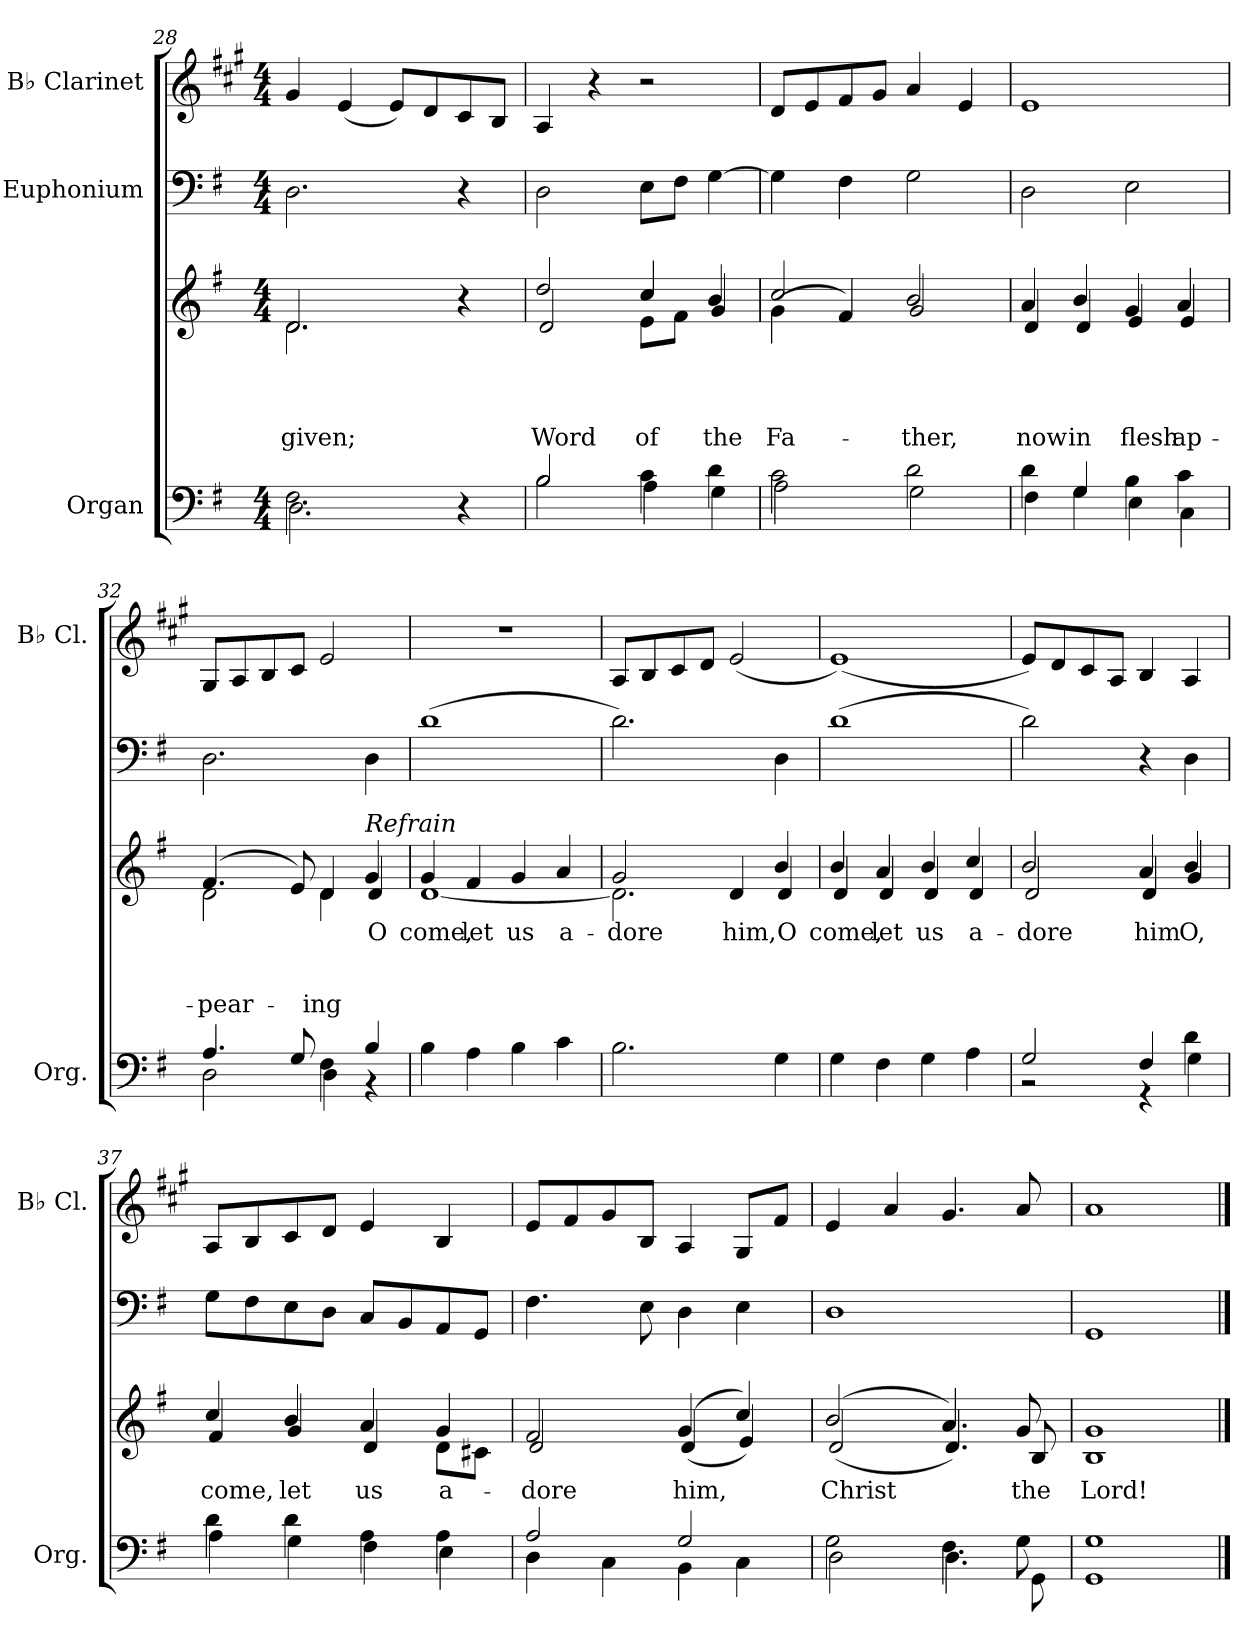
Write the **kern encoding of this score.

**kern	**kern	**text	**text	**text	**text	**kern	**kern
*part3	*part3	*part3	*part3	*part3	*part3	*part2	*part1
*staff4	*staff3	*staff3	*staff3	*staff3	*staff3	*staff2	*staff1
*I"Organ	*	*	*	*	*	*I"Euphonium	*I"B♭ Clarinet
*I'Org.	*	*	*	*	*	*	*I'B♭ Cl.
*clefF4	*clefG2	*	*	*	*	*clefF4	*clefG2
*	*	*	*	*	*	*	*ITrd1c2
*k[f#]	*k[f#]	*	*	*	*	*k[f#]	*k[f#]
*M4/4	*M4/4	*	*	*	*	*M4/4	*M4/4
=28	=28	=28	=28	=28	=28	=28	=28
*^	*	*	*	*	*	*	*
!	!	!	!	!	!	!LO:LY:b	!	!
*	*	*^	*	*	*	*	*	*
2.F#\	2.D\	2.d/	2.d\	.	.	.	given;	2.D\	4f#/
.	.	.	.	.	.	.	.	.	(<4d/
.	.	.	.	.	.	.	.	.	8d/L)
.	.	.	.	.	.	.	.	.	8c/
4r	4ryy	4r	4ryy	.	.	.	.	4r	8B/
.	.	.	.	.	.	.	.	.	8A/J
=29	=29	=29	=29	=29	=29	=29	=29	=29	=29
!	!	!	!	!	!	!	!LO:LY:b	!	!
2B/	2B\	2dd/	2d/	.	.	.	Word	2D\	4G/
.	.	.	.	.	.	.	.	.	4r
!	!	!	!	!	!	!	!LO:LY:b	!	!
4c\	4A\	4cc/	8e\L	.	.	.	of	8E\L	2r
.	.	.	8f#\J	.	.	.	.	8F#\J	.
!	!	!	!	!	!	!	!LO:LY:b	!	!
4d\	4G\	4b/	4g/	.	.	.	the	[4G\	.
!!LO:PB:g=z
=30	=30	=30	=30	=30	=30	=30	=30	=30	=30
!	!	!	!	!	!	!	!LO:LY:b	!	!
2c\	2A\	2cc/	(>4g\	.	.	.	Fa-	4G\]	8c/L
.	.	.	.	.	.	.	.	.	8d/
.	.	.	4f#/)	.	.	.	.	4F#\	8e/
.	.	.	.	.	.	.	.	.	8f#/J
!	!	!	!	!	!	!	!LO:LY:b	!	!
2d\	2G\	2b/	2g/	.	.	.	-ther,	2G\	4g/
.	.	.	.	.	.	.	.	.	4d/
=31	=31	=31	=31	=31	=31	=31	=31	=31	=31
!	!	!	!	!	!	!	!LO:LY:b	!	!
4d\	4F#\	4a/	4d/	.	.	.	now	2D\	1d
!	!	!	!	!	!	!	!LO:LY:b	!	!
4G/	4G\	4b/	4d/	.	.	.	in	.	.
!	!	!	!	!	!	!	!LO:LY:b	!	!
4B\	4E\	4g/	4e/	.	.	.	flesh	2E\	.
!	!	!	!	!	!	!	!LO:LY:b	!	!
4c\	4C\	4a/	4e/	.	.	.	ap-	.	.
=32	=32	=32	=32	=32	=32	=32	=32	=32	=32
!	!	!	!	!	!	!	!LO:LY:b	!	!
4.A/	2D\	(>4.f#/	2d\	.	.	.	-pear-	2.D\	8F#/L
.	.	.	.	.	.	.	.	.	8G/
.	.	.	.	.	.	.	.	.	8A/
8G/	.	8e/)	.	.	.	.	.	.	8B/J
!	!	!	!	!	!	!	!LO:LY:b	!	!
4F#\	4D\	4d/	4d\	.	.	.	-ing	.	2d/
!	!	!LO:TX:a:i:t=Refrain	!	!	!	!	!	!	!
!	!	!	!	!LO:LY:b	!	!	!	!	!
4B!/	4r	4g/	4d!/	O	.	.	.	4D\	.
=33	=33	=33	=33	=33	=33	=33	=33	=33	=33
!	!	!	!	!LO:LY:b	!	!	!	!	!
*v	*v	*	*	*	*	*	*	*	*
4B!\	4g/	[1d!	come,	.	.	.	(>1d	1r
!	!	!	!LO:LY:b	!	!	!	!	!
4A!\	4f#/	.	let	.	.	.	.	.
!	!	!	!LO:LY:b	!	!	!	!	!
4B!\	4g/	.	us	.	.	.	.	.
!	!	!	!LO:LY:b	!	!	!	!	!
4c!\	4a/	.	a-	.	.	.	.	.
=34	=34	=34	=34	=34	=34	=34	=34	=34
!	!	!	!LO:LY:b	!	!	!	!	!
2.B!\	2g/	2.d!\]	-dore	.	.	.	2.d\)	8G/L
.	.	.	.	.	.	.	.	8A/
.	.	.	.	.	.	.	.	8B/
.	.	.	.	.	.	.	.	8c/J
!	!	!	!LO:LY:b	!	!	!	!	!
.	4d/	.	him,	.	.	.	.	(<2d/
!	!	!	!LO:LY:b	!	!	!	!	!
4G\	4b/	4d/	O	.	.	.	4D\	.
!!LO:LB:g=z
=35	=35	=35	=35	=35	=35	=35	=35	=35
!	!	!	!LO:LY:b	!	!	!	!	!
4G\	4b/	4d/	come,	.	.	.	(>1d	(<1d)
!	!	!	!LO:LY:b	!	!	!	!	!
4F#\	4a/	4d/	let	.	.	.	.	.
!	!	!	!LO:LY:b	!	!	!	!	!
4G\	4b/	4d/	us	.	.	.	.	.
!	!	!	!LO:LY:b	!	!	!	!	!
4A\	4cc/	4d/	a-	.	.	.	.	.
=36	=36	=36	=36	=36	=36	=36	=36	=36
*^	*	*	*	*	*	*	*	*
!	!	!	!	!LO:LY:b	!	!	!	!	!
2G/	2r	2b/	2d/	-dore	.	.	.	2d\)	8d/L)
.	.	.	.	.	.	.	.	.	8c/
.	.	.	.	.	.	.	.	.	8B/
.	.	.	.	.	.	.	.	.	8G/J
!	!	!	!	!LO:LY:b	!	!	!	!	!
4F#/	4r	4a/	4d/	him	.	.	.	4r	4A/
!	!	!	!	!LO:LY:b	!	!	!	!	!
4d\	4G\	4b/	4g/	O,	.	.	.	4D\	4G/
=37	=37	=37	=37	=37	=37	=37	=37	=37	=37
!	!	!	!	!LO:LY:b	!	!	!	!	!
4d\	4A\	4cc/	4f#/	come,	.	.	.	8G\L	8G/L
.	.	.	.	.	.	.	.	8F#\	8A/
!	!	!	!	!LO:LY:b	!	!	!	!	!
4d\	4G\	4b/	4g/	let	.	.	.	8E\	8B/
.	.	.	.	.	.	.	.	8D\J	8c/J
!	!	!	!	!LO:LY:b	!	!	!	!	!
4A\	4F#\	4a/	4d/	us	.	.	.	8C/L	4d/
.	.	.	.	.	.	.	.	8BB/	.
!	!	!	!	!LO:LY:b	!	!	!	!	!
4A\	4E\	4g/	8d\L	a-	.	.	.	8AA/	4A/
.	.	.	8c#X\J	.	.	.	.	8GG/J	.
=38	=38	=38	=38	=38	=38	=38	=38	=38	=38
!	!	!	!	!LO:LY:b	!	!	!	!	!
2A/	4D\	2f#/	2d/	-dore	.	.	.	4.F#\	8d/L
.	.	.	.	.	.	.	.	.	8e/
.	4C\	.	.	.	.	.	.	.	8f#/
.	.	.	.	.	.	.	.	8E\	8A/J
!	!	!	!	!LO:LY:b	!	!	!	!	!
2G/	4BB\	(>4g/	(>4d/	him,	.	.	.	4D\	4G/
.	4C\	4cc/)	4e/)	.	.	.	.	4E\	8F#/L
.	.	.	.	.	.	.	.	.	8e/J
=39	=39	=39	=39	=39	=39	=39	=39	=39	=39
!	!	!	!	!LO:LY:b	!	!	!	!	!
2G\	2D\	(>2b/	(>2d/	Christ	.	.	.	1D	4d/
.	.	.	.	.	.	.	.	.	4g/
4.F#\	4.D\	4.a/)	4.d/)	.	.	.	.	.	4.f#/
!	!	!	!	!LO:LY:b	!	!	!	!	!
8G\	8GG\	8g/	8B/	the	.	.	.	.	8g/
!!LO:PB:g=z
=40	=40	=40	=40	=40	=40	=40	=40	=40	=40
!	!	!	!	!LO:LY:b	!	!	!	!	!
1G	1GG	1g	1B	Lord!	.	.	.	1GG	1g
*v	*v	*	*	*	*	*	*	*	*
*	*v	*v	*	*	*	*	*	*
==	==	==	==	==	==	==	==
*-	*-	*-	*-	*-	*-	*-	*-
